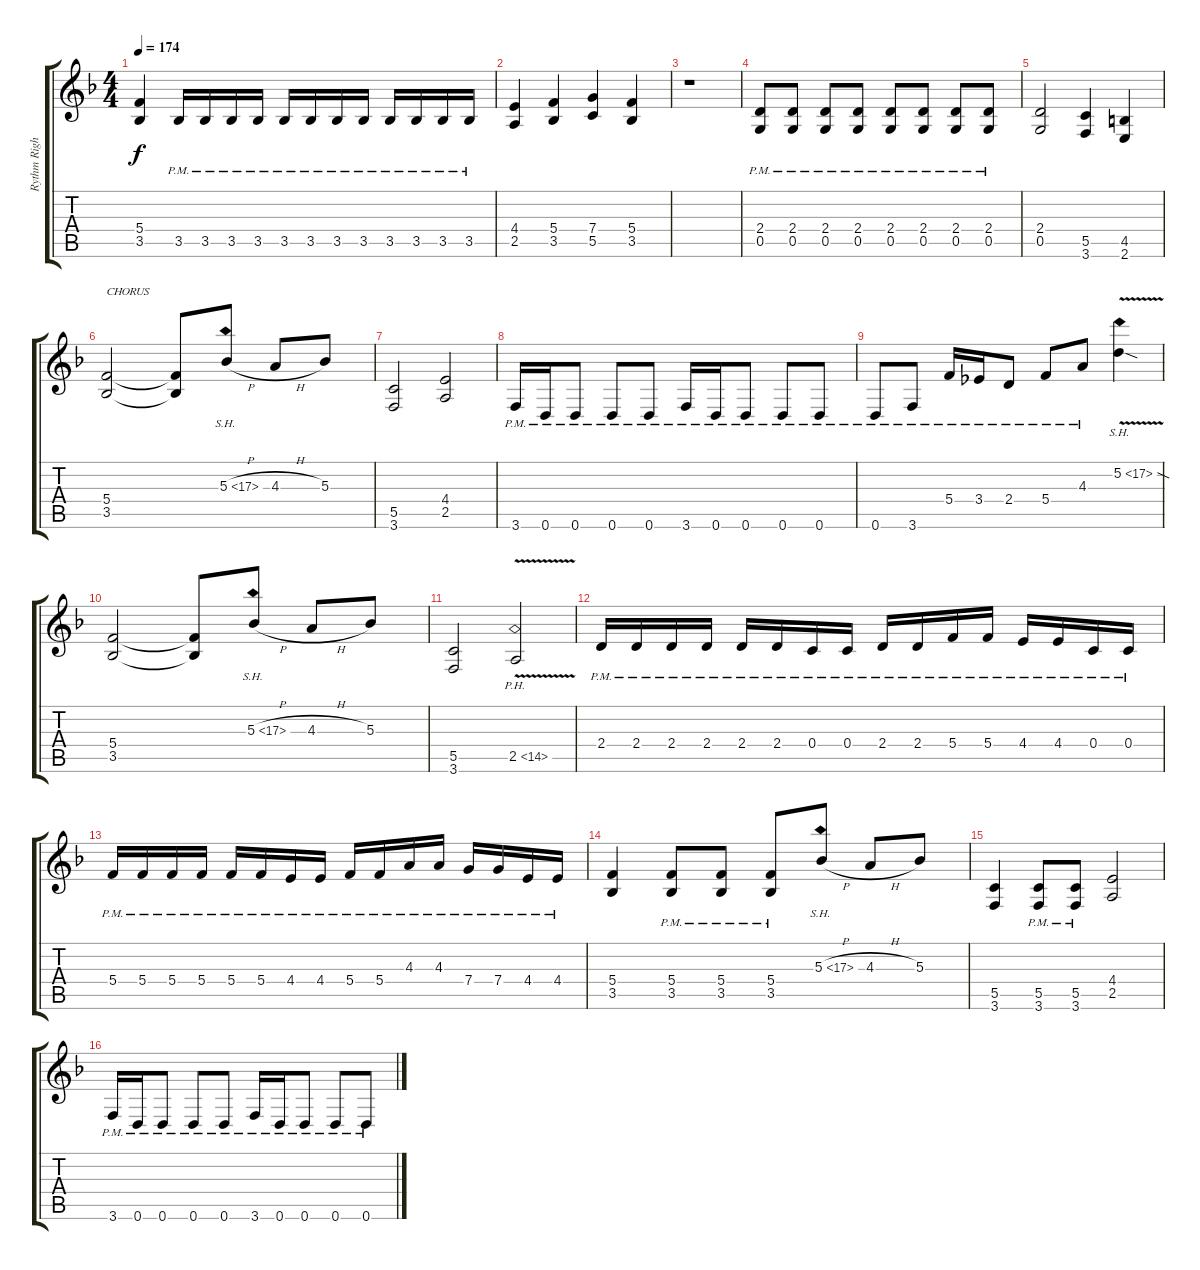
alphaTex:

\track ("Rythm Right Channel" "Rythm Righ") {instrument distortionguitar}
\staff {score tabs}
\tuning (D4 A3 F3 C3 G2 D2) {hide}
\ts (4 4)
\tempo 174
\clef g2
\ks dminor
(5.4 3.5).4{dy f} 3.5{pm}.16 3.5{pm}.16 3.5{pm}.16 3.5{pm}.16 3.5{pm}.16 3.5{pm}.16 3.5{pm}.16 3.5{pm}.16 3.5{pm}.16 3.5{pm}.16 3.5{pm}.16 3.5{pm}.16 |
(4.4 2.5).4 (5.4 3.5).4 (7.4 5.5).4 (5.4 3.5).4 |
r.1 |
(2.4{pm} 0.5{pm}).8 (2.4{pm} 0.5{pm}).8 (2.4{pm} 0.5{pm}).8 (2.4{pm} 0.5{pm}).8 (2.4{pm} 0.5{pm}).8 (2.4{pm} 0.5{pm}).8 (2.4{pm} 0.5{pm}).8 (2.4{pm} 0.5{pm}).8 |
(2.4 0.5).2 (5.5 3.6).4 (4.5 2.6).4 |
(5.4 3.5).2{txt "CHORUS"} (5.4{t} 3.5{t}).8 5.3{sh 12 h}.8 4.3{h}.8 5.3.8 |
(5.5 3.6).2 (4.4 2.5).2 |
3.6{pm}.16 0.6{pm}.16 0.6{pm}.8 0.6{pm}.8 0.6{pm}.8 3.6{pm}.16 0.6{pm}.16 0.6{pm}.8 0.6{pm}.8 0.6{pm}.8 |
0.6{pm}.8 3.6{pm}.8 5.4{pm}.16 3.4{pm}.16 2.4{pm}.8 5.4{pm}.8 4.3{pm}.8 5.2{sh 12 v sod}.4 |
(5.4 3.5).2 (5.4{t} 3.5{t}).8 5.3{sh 12 h}.8 4.3{h}.8 5.3.8 |
(5.5 3.6).2 2.5{ph 12 v}.2 |
2.4{pm}.16 2.4{pm}.16 2.4{pm}.16 2.4{pm}.16 2.4{pm}.16 2.4{pm}.16 0.4{pm}.16 0.4{pm}.16 2.4{pm}.16 2.4{pm}.16 5.4{pm}.16 5.4{pm}.16 4.4{pm}.16 4.4{pm}.16 0.4{pm}.16 0.4{pm}.16 |
5.4{pm}.16 5.4{pm}.16 5.4{pm}.16 5.4{pm}.16 5.4{pm}.16 5.4{pm}.16 4.4{pm}.16 4.4{pm}.16 5.4{pm}.16 5.4{pm}.16 4.3{pm}.16 4.3{pm}.16 7.4{pm}.16 7.4{pm}.16 4.4{pm}.16 4.4{pm}.16 |
(5.4 3.5).4 (5.4{pm} 3.5{pm}).8 (5.4{pm} 3.5{pm}).8 (5.4{pm} 3.5{pm}).8 5.3{sh 12 h}.8 4.3{h}.8 5.3.8 |
(5.5 3.6).4 (5.5{pm} 3.6{pm}).8 (5.5{pm} 3.6{pm}).8 (4.4 2.5).2 |
3.6{pm}.16 0.6{pm}.16 0.6{pm}.8 0.6{pm}.8 0.6{pm}.8 3.6{pm}.16 0.6{pm}.16 0.6{pm}.8 0.6{pm}.8 0.6{pm}.8
